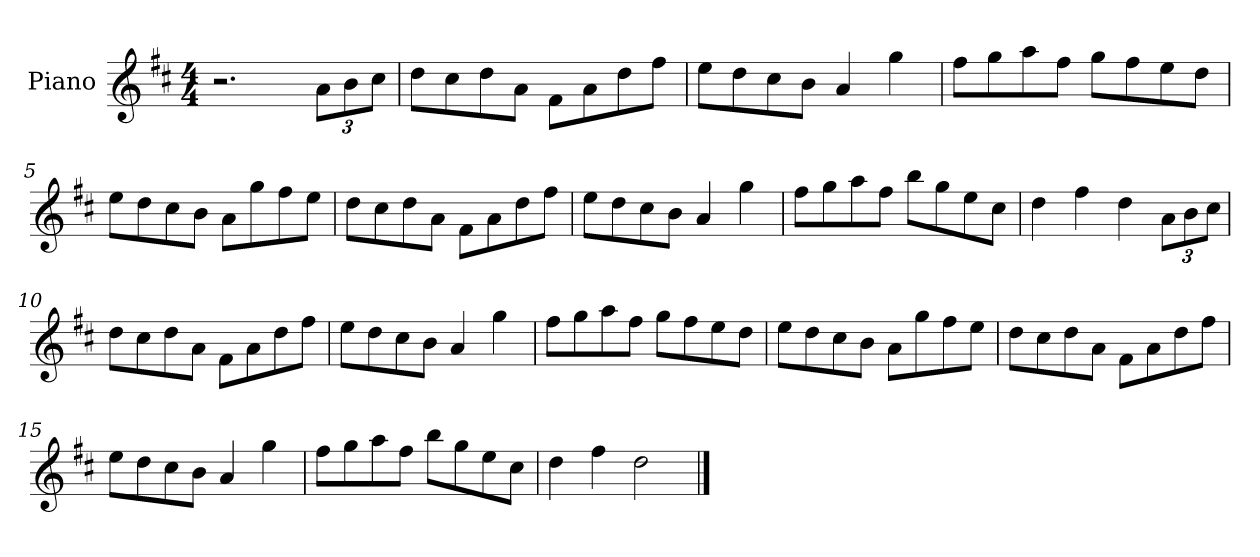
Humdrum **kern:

**kern
*part1
*staff1
*I"Piano
*I'Pno
*clefG2
*k[f#c#]
*M4/4
=1
2.r
*Xbrackettup
12a\L
12b\
12cc#\J
=2
8dd\L
8cc#\
8dd\
8a\J
8f#\L
8a\
8dd\
8ff#\J
=3
8ee\L
8dd\
8cc#\
8b\J
4a/
4gg\
=4
8ff#\L
8gg\
8aa\
8ff#\J
8gg\L
8ff#\
8ee\
8dd\J
=5
8ee\L
8dd\
8cc#\
8b\J
8a\L
8gg\
8ff#\
8ee\J
=6
8dd\L
8cc#\
8dd\
8a\J
8f#\L
8a\
8dd\
8ff#\J
=7
8ee\L
8dd\
8cc#\
8b\J
4a/
4gg\
=8
8ff#\L
8gg\
8aa\
8ff#\J
8bb\L
8gg\
8ee\
8cc#\J
=9
4dd\
4ff#\
4dd\
12a\L
12b\
12cc#\J
=10
8dd\L
8cc#\
8dd\
8a\J
8f#\L
8a\
8dd\
8ff#\J
=11
8ee\L
8dd\
8cc#\
8b\J
4a/
4gg\
=12
8ff#\L
8gg\
8aa\
8ff#\J
8gg\L
8ff#\
8ee\
8dd\J
=13
8ee\L
8dd\
8cc#\
8b\J
8a\L
8gg\
8ff#\
8ee\J
=14
8dd\L
8cc#\
8dd\
8a\J
8f#\L
8a\
8dd\
8ff#\J
=15
8ee\L
8dd\
8cc#\
8b\J
4a/
4gg\
=16
8ff#\L
8gg\
8aa\
8ff#\J
8bb\L
8gg\
8ee\
8cc#\J
=17
4dd\
4ff#\
2dd\
==
*-
